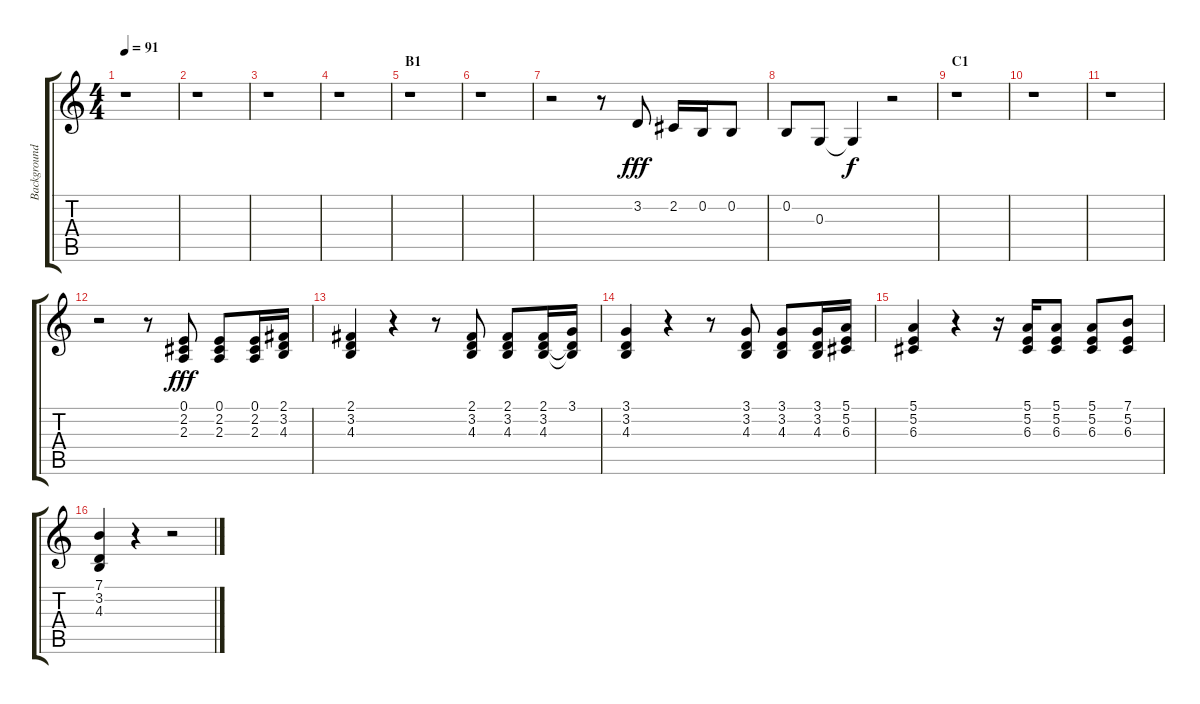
\track ("Background Vocals" "Background") {instrument synthvoice}
\staff {score tabs}
\tuning (E4 B3 G3 D3 A2 E2) {hide}
\ts (4 4)
\tempo 91
\clef g2
\ks c
r.1{dy fff} |
r.1 |
r.1 |
r.1 |
\section ("" "B1")
r.1 |
r.1 |
r.2 r.8 3.2.8 2.2.16 0.2.16 0.2.8 |
0.2.8 0.3.8 0.3{t}.4{dy f} r.2 |
\section ("" "C1")
r.1 |
r.1 |
r.1 |
r.2 r.8 (0.1 2.2 2.3).8{dy fff} (0.1 2.2 2.3).8 (0.1 2.2 2.3).16 (2.1 3.2 4.3).16 |
(2.1 3.2 4.3).4 r.4 r.8 (2.1 3.2 4.3).8 (2.1 3.2 4.3).8 (2.1 3.2 4.3).16 (3.1 3.2{t} 4.3{t}).16 |
(3.1 3.2 4.3).4 r.4 r.8 (3.1 3.2 4.3).8 (3.1 3.2 4.3).8 (3.1 3.2 4.3).16 (5.1 5.2 6.3).16 |
(5.1 5.2 6.3).4 r.4 r.16 (5.1 5.2 6.3).16 (5.1 5.2 6.3).8 (5.1 5.2 6.3).8 (7.1 5.2 6.3).8 |
(7.1 3.2 4.3).4 r.4 r.2
